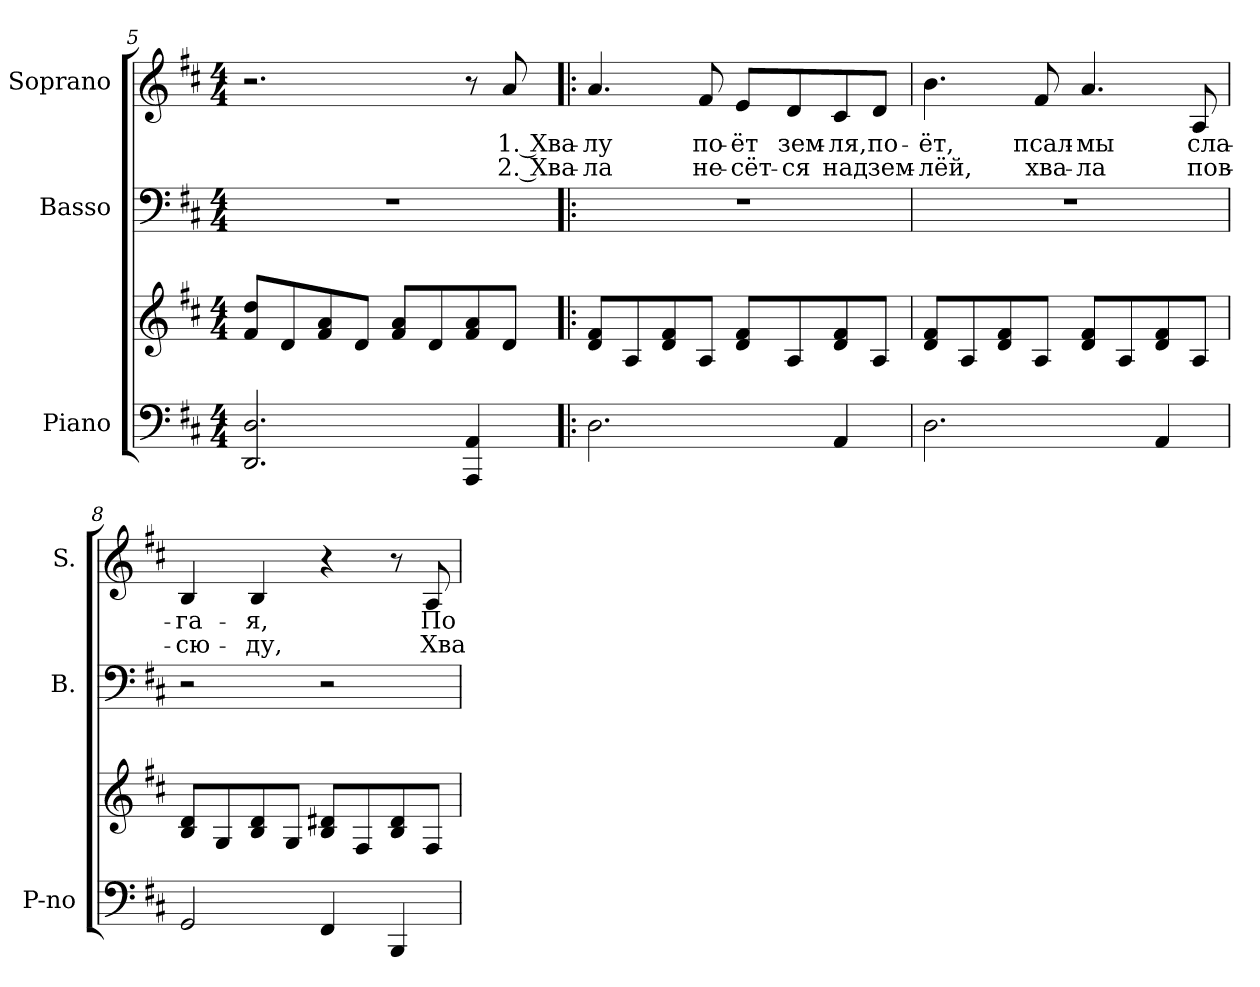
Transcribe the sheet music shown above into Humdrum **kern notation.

**kern	**kern	**kern	**kern	**text	**text
*part3	*part3	*part2	*part1	*part1	*part1
*staff4	*staff3	*staff2	*staff1	*staff1	*staff1
*I"Piano	*	*I"Basso	*I"Soprano	*	*
*I'P-no	*	*I'B.	*I'S.	*	*
!!LO:LB:g=z
*clefF4	*clefG2	*clefF4	*clefG2	*	*
*k[f#c#]	*k[f#c#]	*k[f#c#]	*k[f#c#]	*	*
*D:	*D:	*D:	*D:	*	*
*M4/4	*M4/4	*M4/4	*M4/4	*	*
=5	=5	=5	=5	=5	=5
2.DDi/ 2.Di	8f#i/ 8ddiL	1r	2.r	.	.
.	8di/	.	.	.	.
.	8f#i/ 8ai	.	.	.	.
.	8di/J	.	.	.	.
.	8f#i/ 8aiL	.	.	.	.
.	8di/	.	.	.	.
4AAAi/ 4AAi	8f#i/ 8ai	.	8r	.	.
!	!	!	!	!LO:LY:b:color=#000000	!LO:LY:b:color=#000000
.	8di/J	.	8ai/	1. Хва-	2. Хва-
=6!|:	=6!|:	=6!|:	=6!|:	=6!|:	=6!|:
!	!	!	!	!LO:LY:b:color=#000000	!LO:LY:b:color=#000000
2.Di\	8di/ 8f#iL	1r	4.ai/	-лу	-ла
.	8Ai/	.	.	.	.
.	8di/ 8f#i	.	.	.	.
!	!	!	!	!LO:LY:b:color=#000000	!LO:LY:b:color=#000000
.	8Ai/J	.	8f#i/	по-	не-
!	!	!	!	!LO:LY:b:color=#000000	!LO:LY:b:color=#000000
.	8di/ 8f#iL	.	8ei/L	-ёт	-сёт-
!	!	!	!	!LO:LY:b:color=#000000	!LO:LY:b:color=#000000
.	8Ai/	.	8di/	зем-	-ся
!	!	!	!	!LO:LY:b:color=#000000	!LO:LY:b:color=#000000
4AAi/	8di/ 8f#i	.	8c#i/	-ля,	над
!	!	!	!	!LO:LY:b:color=#000000	!LO:LY:b:color=#000000
.	8Ai/J	.	8di/J	по-	зем-
=7	=7	=7	=7	=7	=7
!	!	!	!	!LO:LY:b:color=#000000	!LO:LY:b:color=#000000
2.Di\	8di/ 8f#iL	1r	4.bi\	-ёт,	-лёй,
.	8Ai/	.	.	.	.
.	8di/ 8f#i	.	.	.	.
!	!	!	!	!LO:LY:b:color=#000000	!LO:LY:b:color=#000000
.	8Ai/J	.	8f#i/	псал-	хва-
!	!	!	!	!LO:LY:b:color=#000000	!LO:LY:b:color=#000000
.	8di/ 8f#iL	.	4.ai/	-мы	-ла
.	8Ai/	.	.	.	.
4AAi/	8di/ 8f#i	.	.	.	.
!	!	!	!	!LO:LY:b:color=#000000	!LO:LY:b:color=#000000
.	8Ai/J	.	8Ai/	сла-	пов-
=8	=8	=8	=8	=8	=8
!	!	!	!	!LO:LY:b:color=#000000	!LO:LY:b:color=#000000
2GGi/	8Bi/ 8diL	2r	4Bi/	-га-	-сю-
.	8Gi/	.	.	.	.
!	!	!	!	!LO:LY:b:color=#000000	!LO:LY:b:color=#000000
.	8Bi/ 8di	.	4Bi/	-я,	-ду,
.	8Gi/J	.	.	.	.
4FF#i/	8Bi/ 8d#XiL	2r	4r	.	.
.	8F#i/	.	.	.	.
4BBBi/	8Bi/ 8d#i	.	8r	.	.
!	!	!	!	!LO:LY:b:color=#000000	!LO:LY:b:color=#000000
.	8F#i/J	.	8Ai/	По-	Хва-
=	=	=	=	=	=
*-	*-	*-	*-	*-	*-
